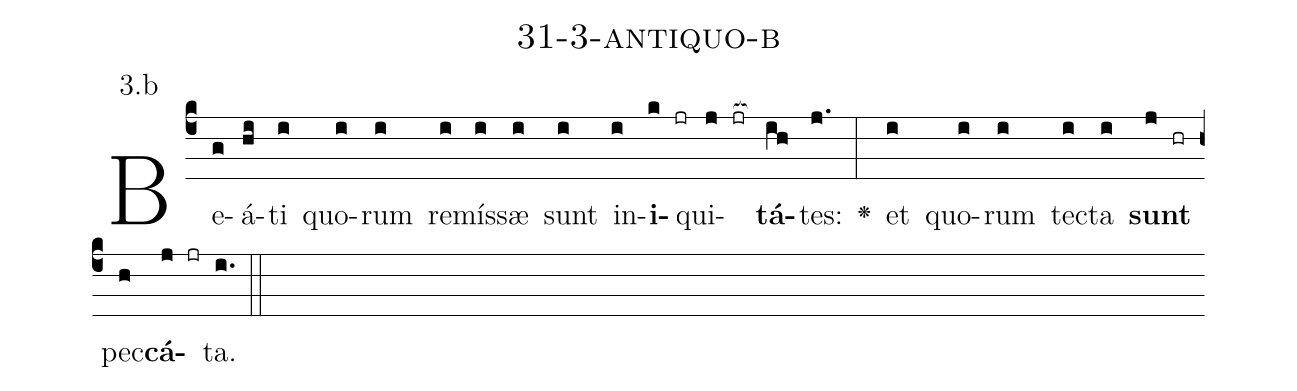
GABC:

name: 31-3-antiquo-b;
annotation: 3.b;
%%
(c4)Be(g)á(hi)ti(i) quo(i)rum(i) re(i)mís(i)sæ(i) sunt(i) in(i)<b>i</b>(k jr)qui(j jr[ocb:1{])<b>tá</b>(ih[ocb:0}])tes:(j.) <v>\greheightstar</v>(:) et(i) quo(i)rum(i) tec(i)ta(i) <b>sunt</b>(j hr) pec(h)<b>cá</b>(j jr)ta.(i.) (::)


%E(i) u(i) o(j) u(h) a(j) e.(i.) (::)
